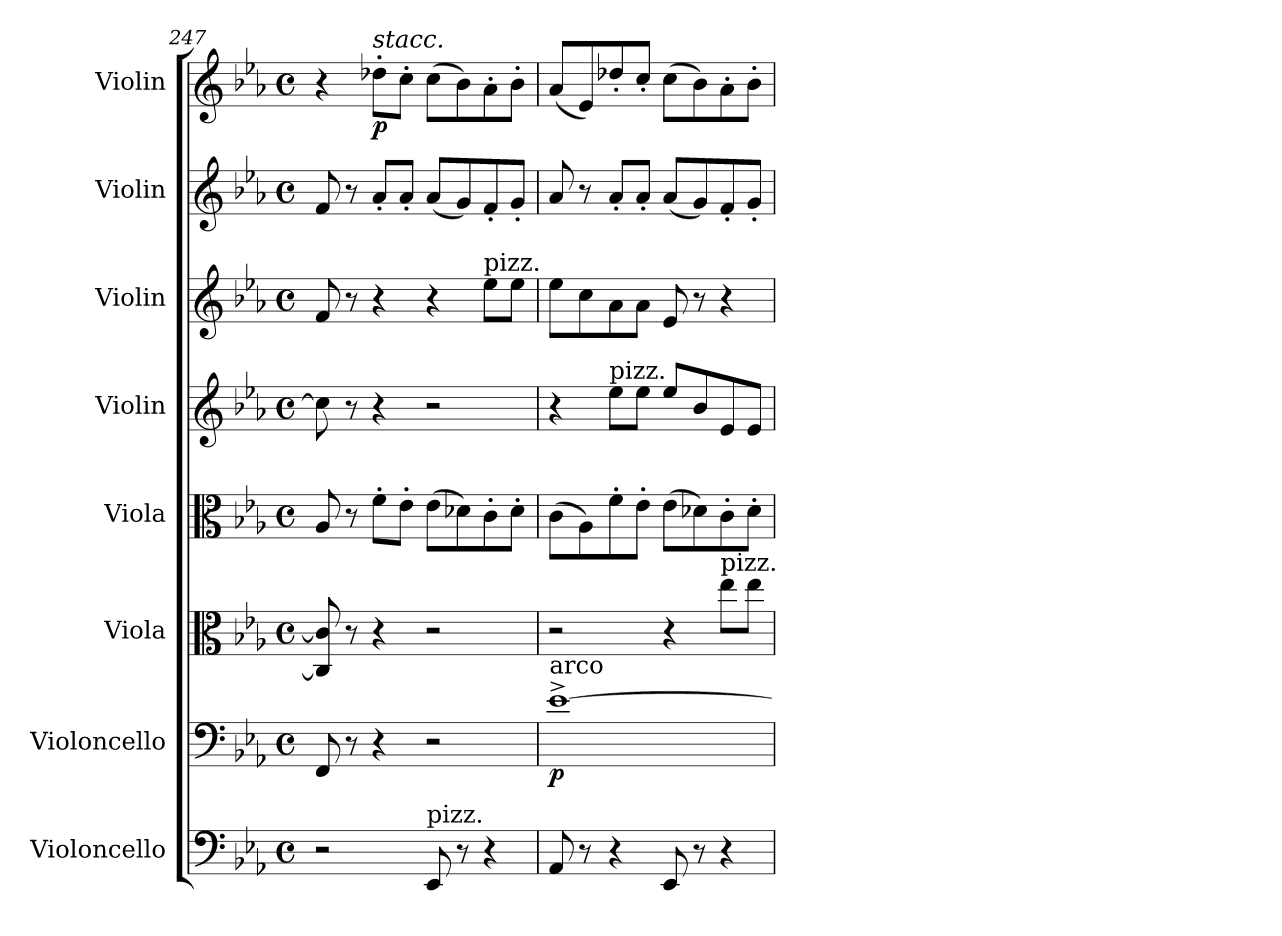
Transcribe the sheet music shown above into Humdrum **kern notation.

**kern	**kern	**dynam	**kern	**kern	**kern	**kern	**kern	**kern	**dynam
*part8	*part7	*part7	*part6	*part5	*part4	*part3	*part2	*part1	*part1
*staff8	*staff7	*staff7	*staff6	*staff5	*staff4	*staff3	*staff2	*staff1	*staff1
*I"Violoncello	*I"Violoncello	*	*I"Viola	*I"Viola	*I"Violin	*I"Violin	*I"Violin	*I"Violin	*
*I'Vc.	*I'Vc.	*	*I'Vla.	*I'Vla.	*I'Vln.	*I'Vln.	*I'Vln.	*I'Vln.	*
*clefF4	*clefF4	*	*clefC3	*clefC3	*clefG2	*clefG2	*clefG2	*clefG2	*
*k[b-e-a-]	*k[b-e-a-]	*	*k[b-e-a-]	*k[b-e-a-]	*k[b-e-a-]	*k[b-e-a-]	*k[b-e-a-]	*k[b-e-a-]	*
*M4/4	*M4/4	*	*M4/4	*M4/4	*M4/4	*M4/4	*M4/4	*M4/4	*
*met(c)	*met(c)	*	*met(c)	*met(c)	*met(c)	*met(c)	*met(c)	*met(c)	*
=247	=247	=247	=247	=247	=247	=247	=247	=247	=247
2r	8FF/	.	8C/] 8c/]	8A-/	8cc\]	8f/	8f/	4r	.
.	8r	.	8r	8r	8r	8r	8r	.	.
!	!	!	!	!	!	!	!	!LO:TX:a:i:t=stacc.	!
!	!	!	!	!	!	!	!	!	!LO:DY:b
.	4r	.	4r	8f'\L	4r	4r	8a-'/L	8dd-X'\L	p
.	.	.	.	8e-'\J	.	.	8a-'/J	8cc'\J	.
!LO:TX:a:t=pizz.	!	!	!	!	!	!	!	!	!
8EE-/	2r	.	2r	(>8e-\L	2r	4r	(<8a-/L	(>8cc\L	.
8r	.	.	.	8d-X\)	.	.	8g/)	8b-\)	.
!	!	!	!	!	!	!LO:TX:a:t=pizz.	!	!	!
4r	.	.	.	8c'\	.	8ee-\L	8f'/	8a-'\	.
.	.	.	.	8d-'\J	.	8ee-\J	8g'/J	8b-'\J	.
!!LO:PB:g=z
=248	=248	=248	=248	=248	=248	=248	=248	=248	=248
!	!LO:TX:a:t=arco	!	!	!	!	!	!	!	!
!	!	!LO:DY:b	!	!	!	!	!	!	!
8AA-/	[1e-^	p	2r	(>8c\L	4r	8ee-\L	8a-/	(<8a-/L	.
8r	.	.	.	8A-\)	.	8cc\	8r	8e-/)	.
!	!	!	!	!	!LO:TX:a:t=pizz.	!	!	!	!
4r	.	.	.	8f'\	8ee-\L	8a-\	8a-'/L	8dd-X'/	.
.	.	.	.	8e-'\J	8ee-\J	8a-\J	8a-'/J	8cc'/J	.
8EE-/	.	.	4r	(>8e-\L	8ee-/L	8e-/	(<8a-/L	(>8cc\L	.
8r	.	.	.	8d-X\)	8b-/	8r	8g/)	8b-\)	.
!	!	!	!LO:TX:a:t=pizz.	!	!	!	!	!	!
4r	.	.	8ee-\L	8c'\	8e-/	4r	8f'/	8a-'\	.
.	.	.	8ee-\J	8d-'\J	8e-/J	.	8g'/J	8b-'\J	.
=	=	=	=	=	=	=	=	=	=
*-	*-	*-	*-	*-	*-	*-	*-	*-	*-
